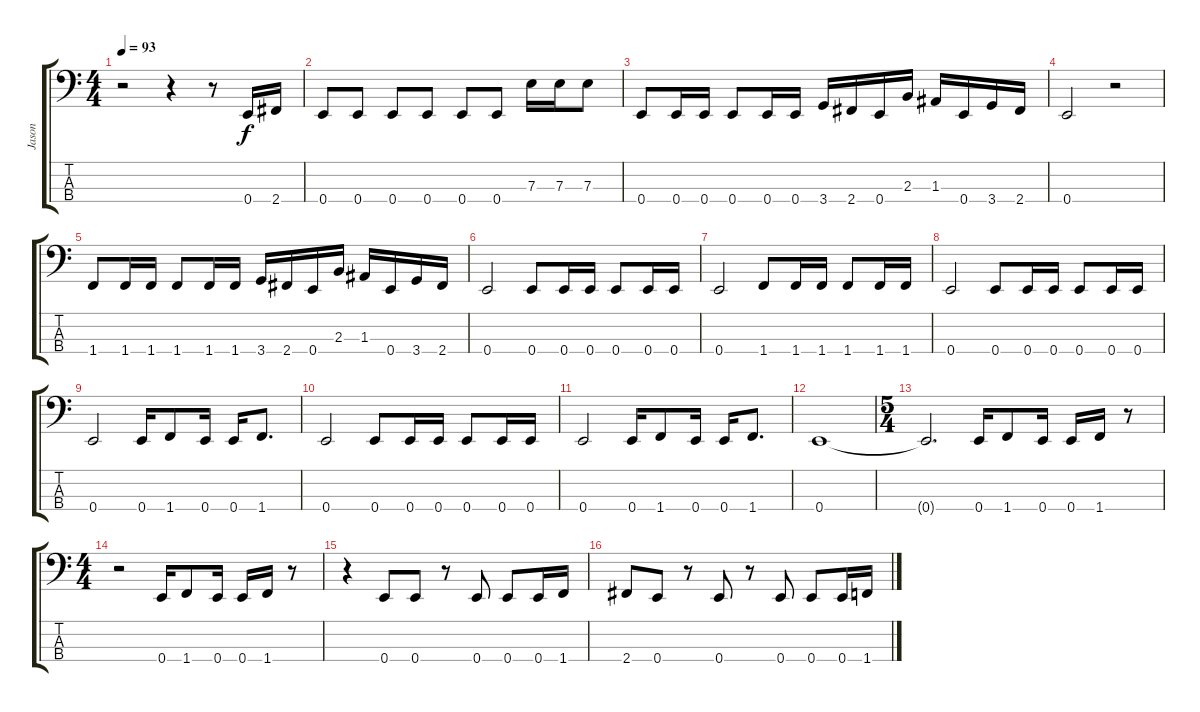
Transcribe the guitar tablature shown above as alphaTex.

\track ("Jason" "Jason") {instrument electricbassfinger}
\staff {score tabs}
\tuning (G2 D2 A1 E1) {hide}
\ts (4 4)
\tempo 93
\clef f4
\ks c
r.2{dy f} r.4 r.8 0.4.16 2.4.16 |
0.4.8 0.4.8 0.4.8 0.4.8 0.4.8 0.4.8 7.3.16 7.3.16 7.3.8 |
0.4.8 0.4.16 0.4.16 0.4.8 0.4.16 0.4.16 3.4.16 2.4.16 0.4.16 2.3.16 1.3.16 0.4.16 3.4.16 2.4.16 |
0.4.2 r.2 |
1.4.8 1.4.16 1.4.16 1.4.8 1.4.16 1.4.16 3.4.16 2.4.16 0.4.16 2.3.16 1.3.16 0.4.16 3.4.16 2.4.16 |
0.4.2 0.4.8 0.4.16 0.4.16 0.4.8 0.4.16 0.4.16 |
0.4.2 1.4.8 1.4.16 1.4.16 1.4.8 1.4.16 1.4.16 |
0.4.2 0.4.8 0.4.16 0.4.16 0.4.8 0.4.16 0.4.16 |
0.4.2 0.4.16 1.4.8 0.4.16 0.4.16 1.4.8{d} |
0.4.2 0.4.8 0.4.16 0.4.16 0.4.8 0.4.16 0.4.16 |
0.4.2 0.4.16 1.4.8 0.4.16 0.4.16 1.4.8{d} |
0.4.1 |
\ts (5 4)
0.4{t}.2{d} 0.4.16 1.4.8 0.4.16 0.4.16 1.4.16 r.8 |
\ts (4 4)
r.2 0.4.16 1.4.8 0.4.16 0.4.16 1.4.16 r.8 |
r.4 0.4.8 0.4.8 r.8 0.4.8 0.4.8 0.4.16 1.4.16 |
2.4.8 0.4.8 r.8 0.4.8 r.8 0.4.8 0.4.8 0.4.16 1.4.16
